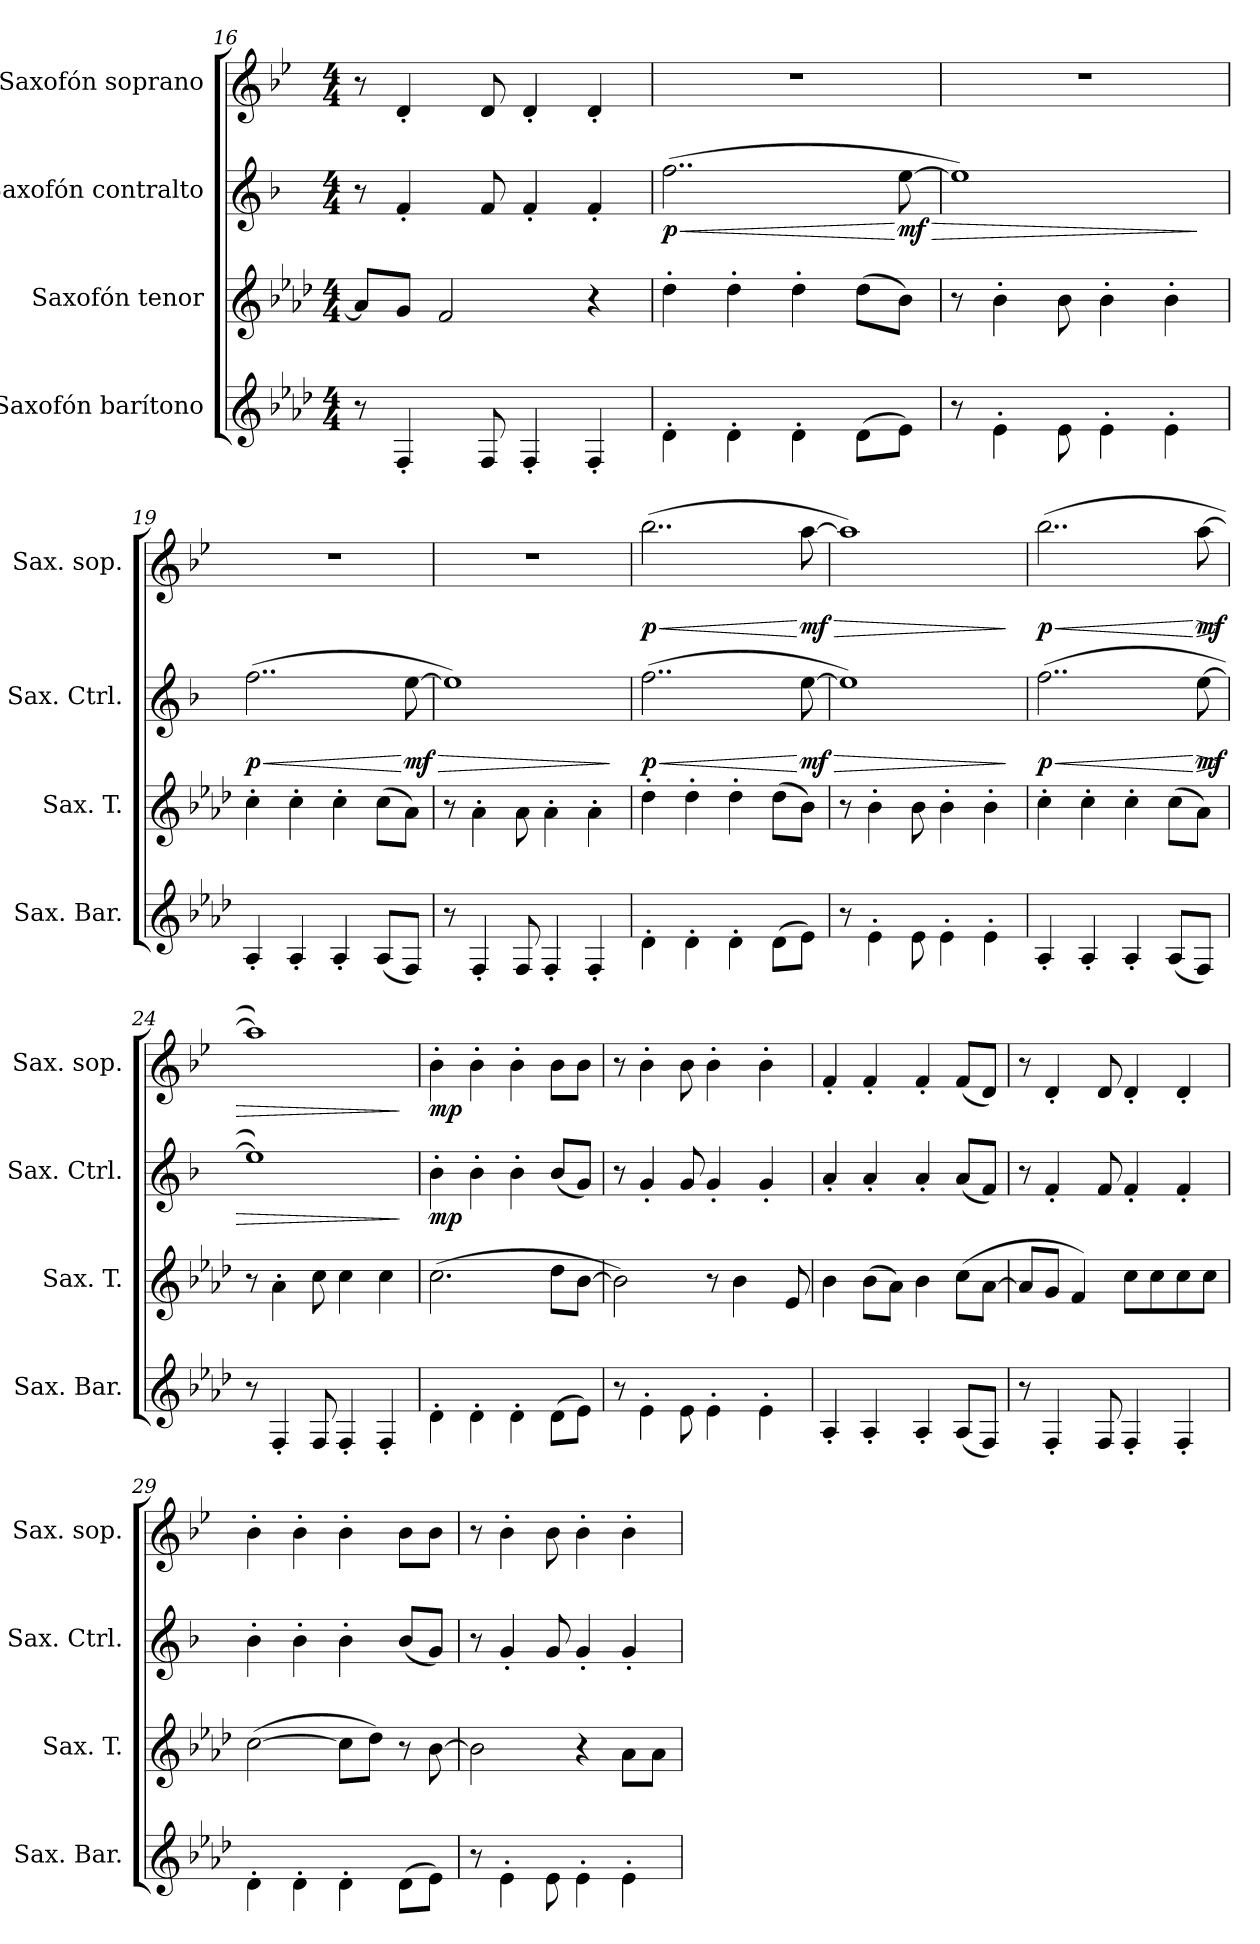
**kern	**kern	**kern	**dynam	**kern	**dynam
*part4	*part3	*part2	*part2	*part1	*part1
*staff4	*staff3	*staff2	*staff2	*staff1	*staff1
*I"Saxofón barítono	*I"Saxofón tenor	*I"Saxofón contralto	*	*I"Saxofón soprano	*
*I'Sax. Bar.	*I'Sax. T.	*I'Sax. Ctrl.	*	*I'Sax. sop.	*
*clefG2	*clefG2	*clefG2	*	*clefG2	*
*ITrd12c21	*ITrd8c14	*ITrd5c9	*	*ITrd1c2	*
*k[b-e-a-d-]	*k[b-e-a-d-]	*k[b-e-a-d-]	*	*k[b-e-a-d-]	*
*M4/4	*M4/4	*M4/4	*	*M4/4	*
=16	=16	=16	=16	=16	=16
8r	8A-/L]	8r	.	8r	.
4FF'/	8G/J	4A-'/	.	4c'/	.
.	2F/	.	.	.	.
8FF/	.	8A-/	.	8c/	.
4FF'/	.	4A-'/	.	4c'/	.
4FF'/	4r	4A-'/	.	4c'/	.
=17	=17	=17	=17	=17	=17
!	!	!	!LO:HP:b	!	!
!	!	!	!LO:DY:n=1:b	!	!
4D-'\	4d-'\	(>2..a-\	< p	1r	.
4D-'\	4d-'\	.	.	.	.
4D-'\	4d-'\	.	.	.	.
(>8D-\L	(>8d-\L	.	.	.	.
!	!	!	!LO:HP:n=1:b	!	!
!	!	!	!LO:DY:n=2:b	!	!
8E-\J)	8B-\J)	[8g\	[ > mf	.	.
=18	=18	=18	=18	=18	=18
8r	8r	1g])	.	1r	.
4E-'\	4B-'\	.	.	.	.
8E-\	8B-\	.	.	.	.
4E-'\	4B-'\	.	.	.	.
4E-'\	4B-'\	.	.	.	.
.	.	.	]	.	.
!!LO:PB:g=z
=19	=19	=19	=19	=19	=19
!	!	!	!LO:HP:b	!	!
!	!	!	!LO:DY:n=1:b	!	!
4AA-'/	4c'\	(>2..a-\	< p	1r	.
4AA-'/	4c'\	.	.	.	.
4AA-'/	4c'\	.	.	.	.
(<8AA-/L	(>8c\L	.	.	.	.
!	!	!	!LO:HP:n=1:b	!	!
!	!	!	!LO:DY:n=2:b	!	!
8FF/J)	8A-\J)	[8g\	[ > mf	.	.
=20	=20	=20	=20	=20	=20
8r	8r	1g])	.	1r	.
4FF'/	4A-'\	.	.	.	.
8FF/	8A-\	.	.	.	.
4FF'/	4A-'\	.	.	.	.
4FF'/	4A-'\	.	.	.	.
.	.	.	]	.	.
=21	=21	=21	=21	=21	=21
!	!	!	!LO:HP:b	!	!LO:HP:b
!	!	!	!LO:DY:n=1:b	!	!LO:DY:n=1:b
4D-'\	4d-'\	(>2..a-\	< p	(>2..aa-\	< p
4D-'\	4d-'\	.	.	.	.
4D-'\	4d-'\	.	.	.	.
(>8D-\L	(>8d-\L	.	.	.	.
!	!	!	!LO:HP:n=1:b	!	!LO:HP:n=1:b
!	!	!	!LO:DY:n=2:b	!	!LO:DY:n=2:b
8E-\J)	8B-\J)	[8g\	[ > mf	[8gg\	[ > mf
=22	=22	=22	=22	=22	=22
8r	8r	1g])	.	1gg])	.
4E-'\	4B-'\	.	.	.	.
8E-\	8B-\	.	.	.	.
4E-'\	4B-'\	.	.	.	.
4E-'\	4B-'\	.	.	.	.
.	.	.	]	.	]
=23	=23	=23	=23	=23	=23
!	!	!	!LO:HP:b	!	!LO:HP:b
!	!	!	!LO:DY:n=1:b	!	!LO:DY:n=1:b
4AA-'/	4c'\	(>2..a-\	< p	(>2..aa-\	< p
4AA-'/	4c'\	.	.	.	.
4AA-'/	4c'\	.	.	.	.
(<8AA-/L	(>8c\L	.	.	.	.
!	!	!	!LO:HP:n=1:b	!	!LO:HP:n=1:b
!	!	!	!LO:DY:n=2:b	!	!LO:DY:n=2:b
8FF/J)	8A-\J)	[8g\	[ > mf	[8gg\	[ > mf
=24	=24	=24	=24	=24	=24
8r	8r	1g])	.	1gg])	.
4FF'/	4A-'\	.	.	.	.
8FF/	8c\	.	.	.	.
4FF'/	4c\	.	.	.	.
4FF'/	4c\	.	.	.	.
.	.	.	]	.	]
=25	=25	=25	=25	=25	=25
!	!	!	!LO:DY:b	!	!LO:DY:b
4D-'\	(>2.c\	4d-'\	mp	4a-'\	mp
4D-'\	.	4d-'\	.	4a-'\	.
4D-'\	.	4d-'\	.	4a-'\	.
(>8D-\L	8d-\L	(<8d-/L	.	8a-\L	.
8E-\J)	[8B-\J	8B-/J)	.	8a-\J	.
!!LO:LB:g=z
=26	=26	=26	=26	=26	=26
8r	2B-\])	8r	.	8r	.
4E-'\	.	4B-'/	.	4a-'\	.
8E-\	.	8B-/	.	8a-\	.
4E-'\	8r	4B-'/	.	4a-'\	.
.	4B-\	.	.	.	.
4E-'\	.	4B-'/	.	4a-'\	.
.	8E-/	.	.	.	.
=27	=27	=27	=27	=27	=27
4AA-'/	4B-\	4c'/	.	4e-'/	.
4AA-'/	(>8B-\L	4c'/	.	4e-'/	.
.	8A-\J)	.	.	.	.
4AA-'/	4B-\	4c'/	.	4e-'/	.
(<8AA-/L	(>8c\L	(<8c/L	.	(<8e-/L	.
8FF/J)	[8A-\J	8A-/J)	.	8c/J)	.
=28	=28	=28	=28	=28	=28
8r	8A-/L]	8r	.	8r	.
4FF'/	8G/J	4A-'/	.	4c'/	.
.	4F/)	.	.	.	.
8FF/	.	8A-/	.	8c/	.
4FF'/	8c\L	4A-'/	.	4c'/	.
.	8c\	.	.	.	.
4FF'/	8c\	4A-'/	.	4c'/	.
.	8c\J	.	.	.	.
=29	=29	=29	=29	=29	=29
4D-'\	(>[2c\	4d-'\	.	4a-'\	.
4D-'\	.	4d-'\	.	4a-'\	.
4D-'\	8c\L]	4d-'\	.	4a-'\	.
.	8d-\J)	.	.	.	.
(>8D-\L	8r	(<8d-/L	.	8a-\L	.
8E-\J)	[8B-\	8B-/J)	.	8a-\J	.
=30	=30	=30	=30	=30	=30
8r	2B-\]	8r	.	8r	.
4E-'\	.	4B-'/	.	4a-'\	.
8E-\	.	8B-/	.	8a-\	.
4E-'\	4r	4B-'/	.	4a-'\	.
4E-'\	8A-\L	4B-'/	.	4a-'\	.
.	8A-\J	.	.	.	.
=	=	=	=	=	=
*-	*-	*-	*-	*-	*-
